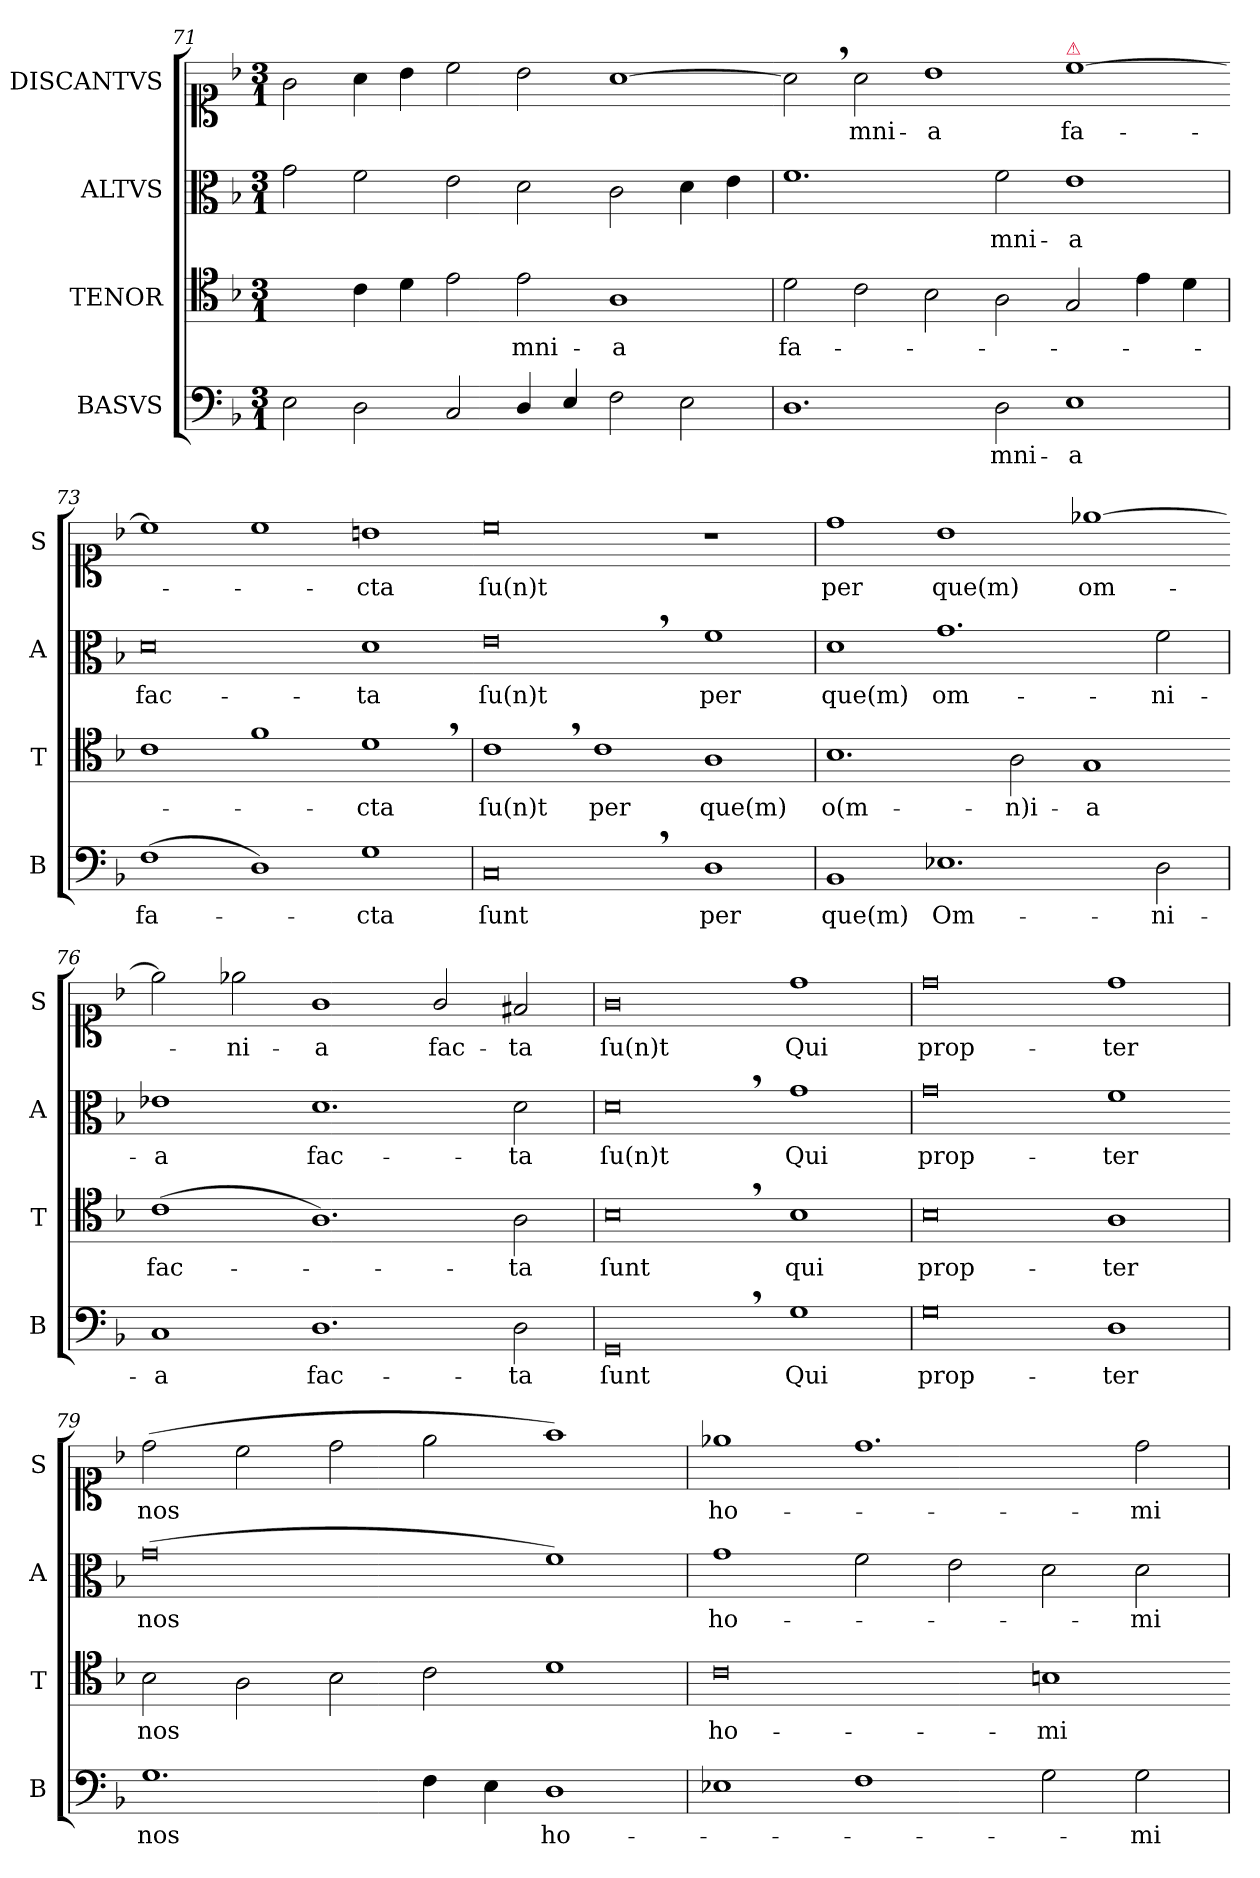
**kern	**text	**kern	**text	**kern	**text	**kern	**text
*part4	*part4	*part3	*part3	*part2	*part2	*part1	*part1
*staff4	*staff4	*staff3	*staff3	*staff2	*staff2	*staff1	*staff1
*I"BASVS	*	*I"TENOR	*	*I"ALTVS	*	*I"DISCANTVS	*
*I'B	*	*I'T	*	*I'A	*	*I'S	*
*clefF4	*	*clefC4	*	*clefC3	*	*clefC1	*
*k[b-]	*	*k[b-]	*	*k[b-]	*	*k[b-]	*
*G:dor	*	*G:dor	*	*G:dor	*	*G:dor	*
*M3/1	*	*M3/1	*	*M3/1	*	*M3/1	*
=71	=71	=71	=71	=71	=71	=71	=71
2E\	.	2ryy	.	2g\	.	2g\	.
2D\	.	4c\	.	2f\	.	4a\	.
.	.	4d\	.	.	.	4b-\	.
2C/	.	2e\	.	2e\	.	2cc\	.
4D/	.	2e\	-mni-	2d\	.	2b-\	.
4E/	.	.	.	.	.	.	.
2F\	.	1A	-a	2c\	.	[1a	.
2E\	.	.	.	4d\	.	.	.
.	.	.	.	4e\	.	.	.
=72	=72-	=72	=72-	=72	=72-	=72-	=72-
1.D	.	2d\	fa-	1.f	.	2a,<]	.
.	.	2c\	.	.	.	2a\	-mni-
.	.	2B-\	.	.	.	1b-	-a
2D\	-mni-	2A\	.	2f\	-mni-	.	.
!	!	!	!	!	!	!LO:TX:a:color=crimson:t=⚠	!
1E	-a	2G/	.	1e	-a	[1cc	fa-
.	.	4e\	.	.	.	.	.
.	.	4d\	.	.	.	.	.
=73	=73-	=73	=73-	=73	=73-	=73-	=73-
(<1F	fa-	1c	.	0d	fac-	1cc]	.
1D)	.	1f	.	.	.	1cc	.
1G	-cta	1d,<	-cta	1d	-ta	1bn	-cta
=74	=74-	=74	=74-	=74-	=74-	=74-	=74-
0C,<	ſunt	1c,<	ſu(n)t	0e,<	ſu(n)t	0cc	ſu(n)t
.	.	1c	per	.	.	.	.
1D	per	1A	que(m)	1f	per	1r	.
=75	=75	=75	=75	=75	=75	=75	=75
1BB-	que(m)	1.B-	o(m-	1d	que(m)	1dd	per
1.E-X	Om-	.	.	1.g	om-	1b-	que(m)
.	.	2A\	-n)i-	.	.	.	.
.	.	1G	-a	.	.	[1ee-X	om-
2D\	-ni-	.	.	2f\	-ni-	.	.
=76	=76-	=76-	=76-	=76	=76-	=76-	=76-
1C	-a	(<1c	fac-	1e-X	-a	2ee-]	.
.	.	.	.	.	.	2ee-X\	-ni-
1.D	fac-	1.A)	.	1.d	fac-	1g	-a
.	.	.	.	.	.	2g/	fac-
2D\	-ta	2A\	-ta	2d\	-ta	2f#X/	-ta
=77	=77	=77	=77	=77	=77	=77	=77
0GG,<	ſunt	0B-,<	ſunt	0d,<	ſu(n)t	0g	ſu(n)t
1G	Qui	1B-	qui	1g	Qui	1dd	Qui
=78	=78	=78	=78	=78	=78	=78	=78
0G	prop-	0B-	prop-	0g	prop-	0dd	prop-
1D	-ter	1A	-ter	1f	-ter	1dd	-ter
=79	=79	=79	=79	=79-	=79	=79	=79
1.G	nos	2B-\	nos	(<0g	nos	(<2dd\	nos
.	.	2A\	.	.	.	2cc\	.
.	.	2B-\	.	.	.	2dd\	.
4F\	.	2c\	.	.	.	2ee\	.
4E\	.	.	.	.	.	.	.
1D	ho-	1d	.	1f)	.	1ff)	.
=80	=80	=80	=80	=80	=80	=80	=80
1E-X	.	0c	ho-	1g	ho-	1ee-X	ho-
1F	.	.	.	2f\	.	1.dd	.
.	.	.	.	2e\	.	.	.
2G\	.	1Bn	-mi-	2d\	.	.	.
2G\	-mi-	.	.	2d\	-mi-	2dd\	-mi-
=	=	=-	=	=	=	=	=
*-	*-	*-	*-	*-	*-	*-	*-
